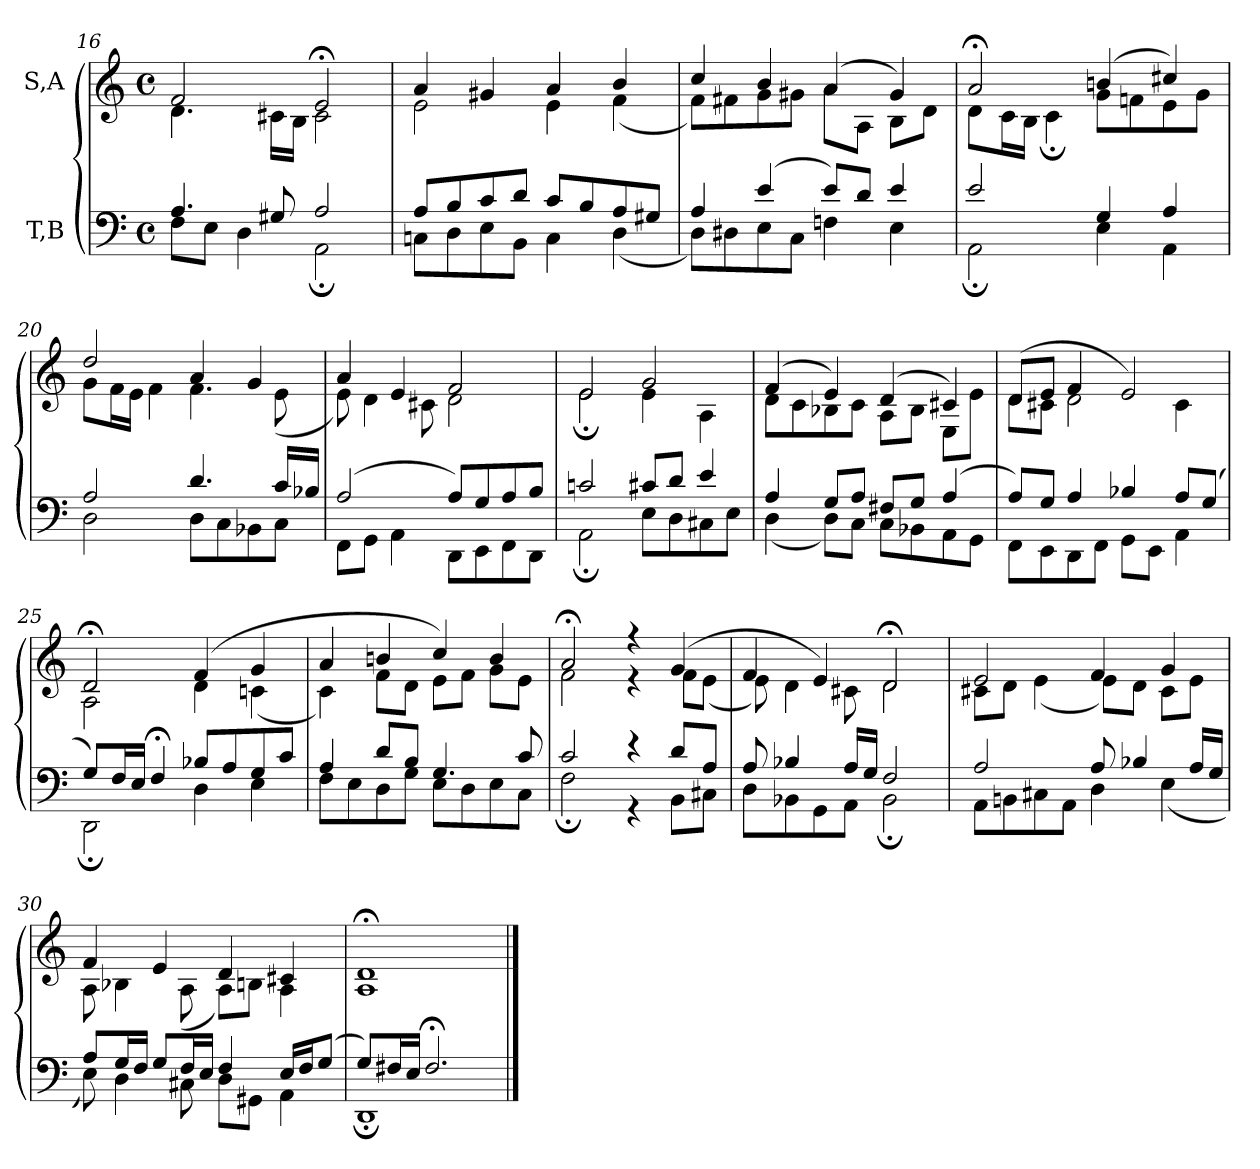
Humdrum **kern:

**kern	**kern
*part2	*part1
*staff2	*staff1
*I"T,B	*I"S,A
*clefF4	*clefG2
*k[]	*k[]
*M4/4	*M4/4
*met(c)	*met(c)
=16	=16
*^	*^
4.A	8FL	2f	4.d
.	8EJ	.	.
.	4D	.	.
8G#X	.	.	16c#XLL
.	.	.	16BJJ
2A	2AA;	2e;<	2c#
=17	=17	=17	=17
8AL	8CnL	4a	2e
8B	8D	.	.
8c	8E	4g#X	.
8dJ	8BBJ	.	.
8cL	4C	4a	4e
8B	.	.	.
8A	(<4D	4b	(<4f
8G#XJ	.	.	.
=18	=18	=18	=18
4A	8DL)	4cc	8fL)
.	8D#X	.	8f#X
(>4e	8E	4b	8g
.	8CJ	.	8g#XJ
8eL)	4Fn	(>4a	8aL
8dJ	.	.	8AJ
4e	4E	4g#)	8BL
.	.	.	8dJ
=19	=19	=19	=19
2e	2AA;	2a;<	8dL
.	.	.	16cL
.	.	.	16BJJ
.	.	.	4c;
4G	4E	(>4bn	8gL
.	.	.	8fn
4A	4AA	4cc#X)	8e
.	.	.	8gJ
=20	=20	=20	=20
2A	2D	2dd	8gL
.	.	.	16fL
.	.	.	16eJJ
.	.	.	4f
4.d	8DL	4a	4.f
.	8C	.	.
.	8BB-X	4g	.
16cLL	8CJ	.	(<8e
16B-XJJ	.	.	.
=21	=21	=21	=21
(>2A	8FFL	4a	8e)
.	8GGJ	.	4d
.	4AA	4e	.
.	.	.	8c#X
8AL)	8DDL	2f	2d
8G	8EE	.	.
8A	8FF	.	.
8BJ	8DDJ	.	.
=22	=22	=22	=22
2cn	2AA;	2e	2e;
8c#XL	8EL	2g	4e
8dJ	8D	.	.
4e	8C#X	.	4A
.	8EJ	.	.
=23	=23	=23	=23
4A	(<4D	(>4f	8dL
.	.	.	8c
8GL	8DL)	4e)	8B-X
8AJ	8CJ	.	8cJ
8F#XL	8CL	(>4d	8AL
8GJ	8BB-X	.	8B-J
(>4A	8AA	4c#X)	8EL
.	8GGJ	.	8eJ
=24	=24	=24	=24
8AL)	8FFL	(>8dL	8dL
8GJ	8EE	8eJ	8c#XJ
4A	8DD	4f	2d
.	8FFJ	.	.
4B-X	8GGL	2e)	.
.	8EEJ	.	.
8AL	4AA	.	4c#
(>8GJ	.	.	.
=25	=25	=25	=25
8GL)	2DD;	2d;<	2A
16FL	.	.	.
16EJJ	.	.	.
4F;<	.	.	.
8B-XL	4D	(>4f	4d
8A	.	.	.
8G	4E	4g	(<4cn
8cJ	.	.	.
=26	=26	=26	=26
4A	8FL	4a	4c)
.	8E	.	.
8dL	8D	4bn	8fL
8BJ	8GJ	.	8dJ
4.G	8EL	4cc)	8eL
.	8D	.	8fJ
.	8E	4b	8gL
8c	8CJ	.	8eJ
=27	=27	=27	=27
2c	2F;	2a;<	2f
4r	4r	4r	4r
8dL	8BBL	(>4g	8fL
8AJ	8C#XJ	.	(<8eJ
=28	=28	=28	=28
8A	8DL	4f	8e)
4B-X	8BB-X	.	4d
.	8GG	4e)	.
16ALL	8AAJ	.	8c#X
16GJJ	.	.	.
2F	2BB-;	2d;<	2d
=29	=29	=29	=29
2A	8AAL	2e	8c#XL
.	8BBn	.	8dJ
.	8C#X	.	(<4e
.	8AAJ	.	.
8A	4D	4f	8eL)
4B-X	.	.	8dJ
.	(<4E	4g	8c#L
16ALL	.	.	8eJ
16GJJ	.	.	.
=30	=30	=30	=30
8AL	8E)	4f	8A
16GL	4D	.	4B-X
16FJJ	.	.	.
8GL	.	4e	.
16FL	8C#X	.	(<8A
16EJJ	.	.	.
4F	8DL	4d	8AL)
.	8GG#XJ	.	8BnJ
16ELL	4AA	4c#X	4A
16FJ	.	.	.
(>8GJ	.	.	.
=31	=31	=31	=31
8GL)	1DD;	1d;<	1A
16F#XL	.	.	.
16EJJ	.	.	.
2.F#;<	.	.	.
*v	*v	*	*
*	*v	*v
==	==
*-	*-
